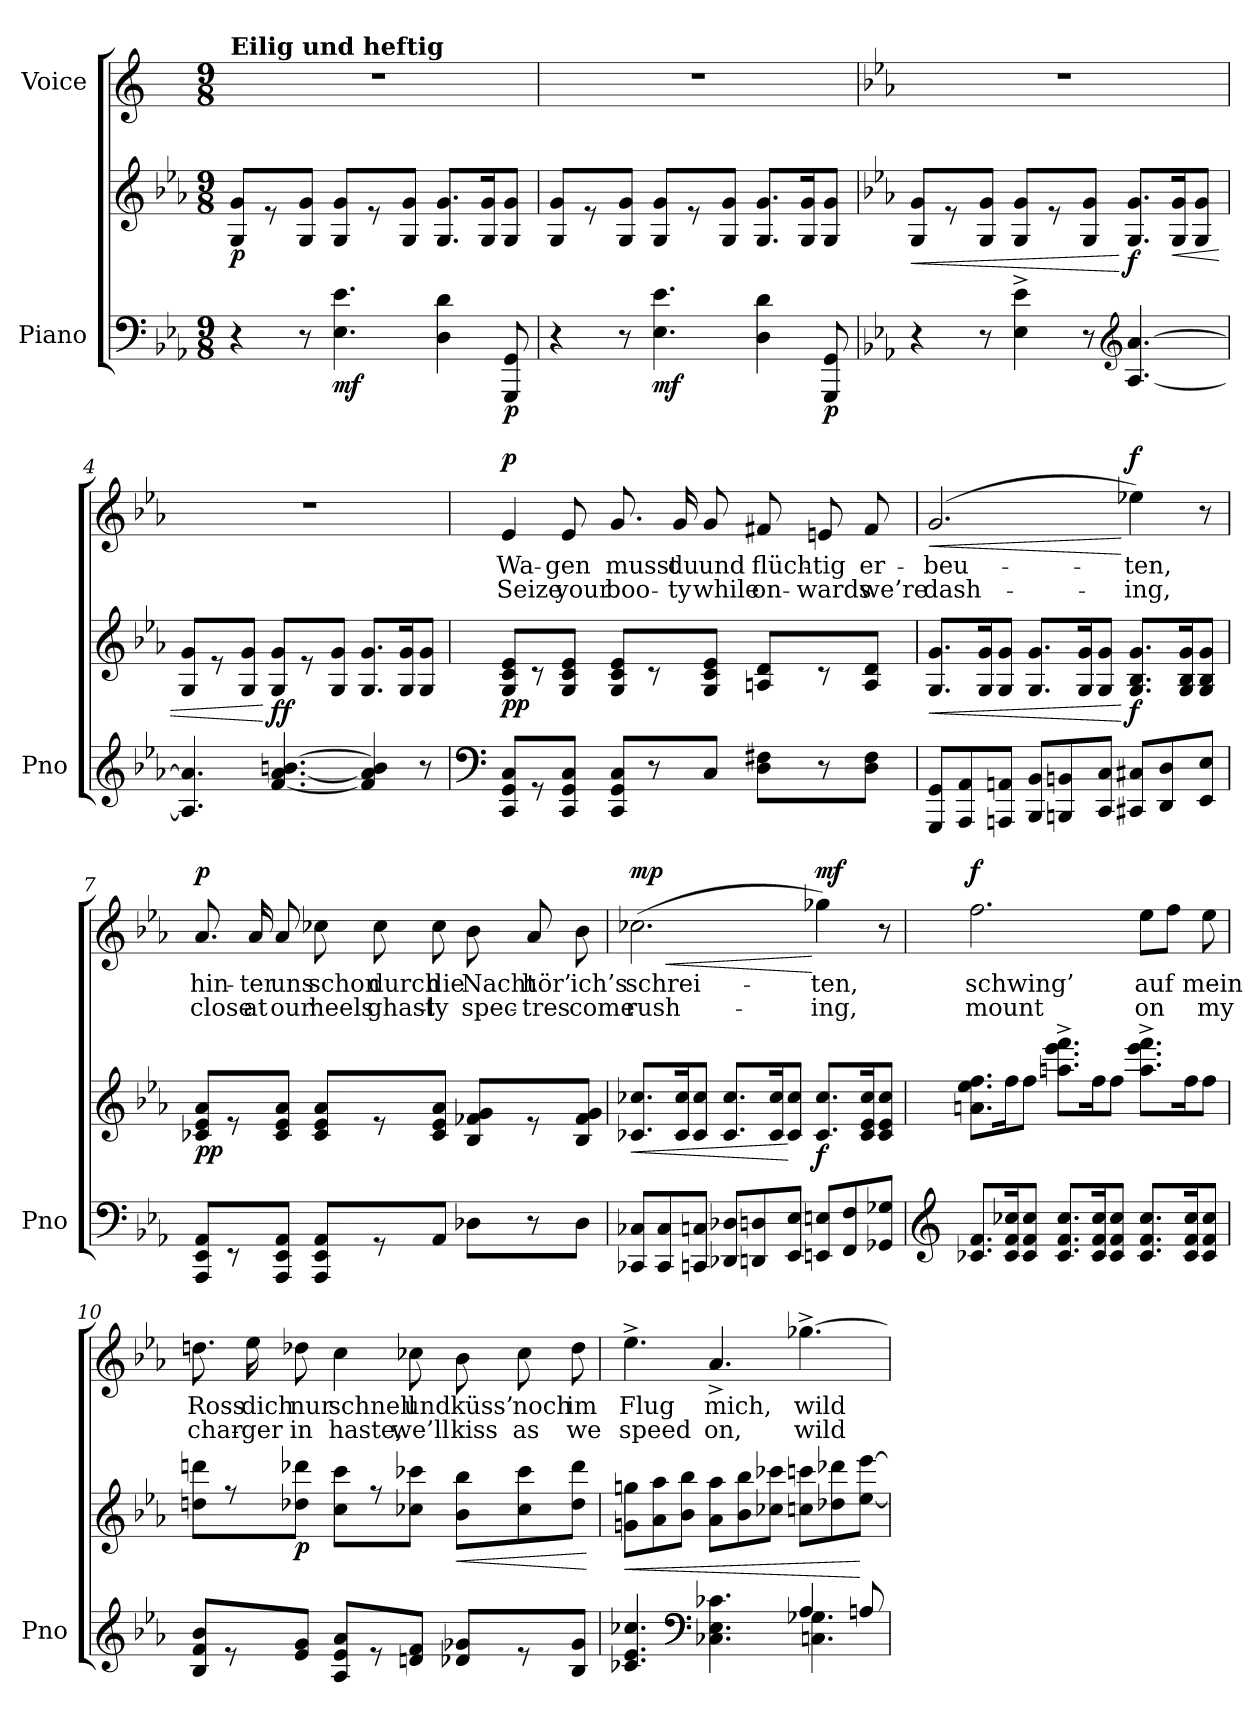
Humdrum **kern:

**kern	**kern	**dynam	**kern	**text	**text	**dynam
*part2	*part2	*part2	*part1	*part1	*part1	*part1
*staff3	*staff2	*staff2/3	*staff1	*staff1	*staff1	*staff1
*I"Piano	*	*	*I"Voice	*	*	*
*I'Pno	*	*	*	*	*	*
*clefF4	*clefG2	*	*clefG2	*	*	*
*k[b-e-a-]	*k[b-e-a-]	*	*k[]	*	*	*
*M9/8	*M9/8	*	*M9/8	*	*	*
=1	=1	=1	=1	=1	=1	=1
!	!	!	!LO:TX:a:B:t=Eilig und heftig	!	!	!
!	!	!LO:DY:b	!	!	!	!
4r	8G/ 8g/L	p	8%9r	.	.	.
.	8r	.	.	.	.	.
8r	8G/ 8g/J	.	.	.	.	.
!	!	!LO:DY:b=2	!	!	!	!
4.E-\ 4.e-\	8G/ 8g/L	mf	.	.	.	.
.	8r	.	.	.	.	.
.	8G/ 8g/J	.	.	.	.	.
4D\ 4d\	8.G/ 8.g/L	.	.	.	.	.
.	16G/ 16g/K	.	.	.	.	.
!	!	!LO:DY:b=2	!	!	!	!
8GGG/ 8GG/	8G/ 8g/J	p	.	.	.	.
=2	=2	=2	=2	=2	=2	=2
4r	8G/ 8g/L	.	8%9r	.	.	.
.	8r	.	.	.	.	.
8r	8G/ 8g/J	.	.	.	.	.
!	!	!LO:DY:b=2	!	!	!	!
4.E-\ 4.e-\	8G/ 8g/L	mf	.	.	.	.
.	8r	.	.	.	.	.
.	8G/ 8g/J	.	.	.	.	.
4D\ 4d\	8.G/ 8.g/L	.	.	.	.	.
.	16G/ 16g/K	.	.	.	.	.
!	!	!LO:DY:b=2	!	!	!	!
8GGG/ 8GG/	8G/ 8g/J	p	.	.	.	.
=3	=3	=3	=3	=3	=3	=3
*	*	*	*k[b-e-a-]	*	*	*
!	!	!LO:HP:b	!	!	!	!
4r	8G/ 8g/L	<	8%9r	.	.	.
.	8r	.	.	.	.	.
8r	8G/ 8g/J	.	.	.	.	.
4E-\^ 4e-\^	8G/ 8g/L	.	.	.	.	.
.	8r	.	.	.	.	.
8r	8G/ 8g/J	.	.	.	.	.
*clefG2	*	*	*	*	*	*
!	!	!LO:DY:n=1:b	!	!	!	!
[4.A-/ [4.a-/	8.G/ 8.g/L	[ f	.	.	.	.
!	!	!LO:HP:b	!	!	!	!
.	16G/ 16g/K	<	.	.	.	.
.	8G/ 8g/J	.	.	.	.	.
!!LO:LB:g=z
=4	=4	=4	=4	=4	=4	=4
4.A-/] 4.a-/]	8G/ 8g/L	.	8%9r	.	.	.
.	8r	.	.	.	.	.
.	8G/ 8g/J	.	.	.	.	.
!	!	!LO:DY:n=1:b	!	!	!	!
[4.f/ [4.a-/ [4.bn/	8G/ 8g/L	[ ff	.	.	.	.
.	8r	.	.	.	.	.
.	8G/ 8g/J	.	.	.	.	.
4f/] 4a-/] 4b/]	8.G/ 8.g/L	.	.	.	.	.
.	16G/ 16g/K	.	.	.	.	.
8r	8G/ 8g/J	.	.	.	.	.
=5	=5	=5	=5	=5	=5	=5
*clefF4	*	*	*	*	*	*
!	!	!LO:DY:b	!	!LO:LY:b	!LO:LY:b	!LO:DY:a
8CC/ 8GG/ 8C/L	8G/ 8c/ 8e-/L	pp	4e-/	Wa-	Seize	p
8r	8r	.	.	.	.	.
!	!	!	!	!LO:LY:b	!LO:LY:b	!
8CC/ 8GG/ 8C/J	8G/ 8c/ 8e-/J	.	8e-/	-gen	your	.
!	!	!	!	!LO:LY:b	!LO:LY:b	!
8CC/ 8GG/ 8C/L	8G/ 8c/ 8e-/L	.	8.g/	musst	boo-	.
8r	8r	.	.	.	.	.
!	!	!	!	!LO:LY:b	!LO:LY:b	!
.	.	.	16g/	du	-ty	.
!	!	!	!	!LO:LY:b	!LO:LY:b	!
8C/J	8G/ 8c/ 8e-/J	.	8g/	und	while	.
!	!	!	!	!LO:LY:b	!LO:LY:b	!
8D\ 8F#X\L	8An/ 8d/L	.	8f#X/	flüch-	on-	.
!	!	!	!	!LO:LY:b	!LO:LY:b	!
8r	8r	.	8en/	-tig	-wards	.
!	!	!	!	!LO:LY:b	!LO:LY:b	!
8D\ 8F#\J	8A/ 8d/J	.	8f#/	er-	we’re	.
=6	=6	=6	=6	=6	=6	=6
!	!	!LO:HP:b	!	!LO:LY:b	!LO:LY:b	!LO:HP:b
8GGG/ 8GG/L	8.G/ 8.g/L	<	(>2.g/	-beu-	dash-	<
8AAA-/ 8AA-/	.	.	.	.	.	.
.	16G/ 16g/K	.	.	.	.	.
8AAAn/ 8AAn/J	8G/ 8g/J	.	.	.	.	.
8BBB-/ 8BB-/L	8.G/ 8.g/L	.	.	.	.	.
8BBBn/ 8BBn/	.	.	.	.	.	.
.	16G/ 16g/K	.	.	.	.	.
8CC/ 8C/J	8G/ 8g/J	.	.	.	.	.
!	!	!LO:DY:n=1:b	!	!LO:LY:b	!LO:LY:b	!LO:DY:n=1:a
8CC#X/ 8C#X/L	8.G/ 8.B-/ 8.g/L	[ f	4ee-X\)	-ten,	-ing,	[ f
8DD/ 8D/	.	.	.	.	.	.
.	16G/ 16B-/ 16g/K	.	.	.	.	.
8EE-/ 8E-/J	8G/ 8B-/ 8g/J	.	8r	.	.	.
!!LO:LB:g=z
=7	=7	=7	=7	=7	=7	=7
!	!	!LO:DY:b	!	!LO:LY:b	!LO:LY:b	!LO:DY:a
8AAA-/ 8EE-/ 8AA-/L	8c-X/ 8e-/ 8a-/L	pp	8.a-/	hin-	close	p
8r	8r	.	.	.	.	.
!	!	!	!	!LO:LY:b	!LO:LY:b	!
.	.	.	16a-/	-ter	at	.
!	!	!	!	!LO:LY:b	!LO:LY:b	!
8AAA-/ 8EE-/ 8AA-/J	8c-/ 8e-/ 8a-/J	.	8a-/	uns	our	.
!	!	!	!	!LO:LY:b	!LO:LY:b	!
8AAA-/ 8EE-/ 8AA-/L	8c-/ 8e-/ 8a-/L	.	8cc-X\	schon	heels	.
!	!	!	!	!LO:LY:b	!LO:LY:b	!
8r	8r	.	8cc-\	durch	ghast-	.
!	!	!	!	!LO:LY:b	!LO:LY:b	!
8AA-/J	8c-/ 8e-/ 8a-/J	.	8cc-\	die	-ly	.
!	!	!	!	!LO:LY:b	!LO:LY:b	!
8D-X\L	8B-/ 8f-X/ 8g/L	.	8b-\	Nacht	spec-	.
!	!	!	!	!LO:LY:b	!LO:LY:b	!
8r	8r	.	8a-/	hör’	-tres	.
!	!	!	!	!LO:LY:b	!LO:LY:b	!
8D-\J	8B-/ 8f-/ 8g/J	.	8b-\	ich’s	come	.
=8	=8	=8	=8	=8	=8	=8
!	!	!LO:HP:b	!	!LO:LY:b	!LO:LY:b	!LO:HP:b
!	!	!	!	!	!	!LO:DY:n=1:a
8CC-X/ 8C-X/L	8.c-X/ 8.cc-X/L	<	(>2.cc-X\	schrei-	rush-	< mp
8CC-/ 8C-/	.	.	.	.	.	.
.	16c-/ 16cc-/K	.	.	.	.	.
8CCn/ 8Cn/J	8c-/ 8cc-/J	.	.	.	.	.
8DD-X/ 8D-X/L	8.c-/ 8.cc-/L	.	.	.	.	.
8DDn/ 8Dn/	.	.	.	.	.	.
.	16c-/ 16cc-/K	.	.	.	.	.
8EE-/ 8E-/J	8c-/ 8cc-/J	[	.	.	.	.
!	!	!LO:DY:b	!	!LO:LY:b	!LO:LY:b	!LO:DY:n=2:a
8EEn/ 8En/L	8.c-/ 8.cc-/L	f	4gg-X\)	-ten,	-ing,	[ mf
8FF/ 8F/	.	.	.	.	.	.
.	16c-/ 16e-/ 16cc-/K	.	.	.	.	.
8GG-X/ 8G-X/J	8c-/ 8e-/ 8cc-/J	.	8r	.	.	.
!!LO:LB:g=z
=9	=9	=9	=9	=9	=9	=9
*clefG2	*	*	*	*	*	*
!	!	!	!	!LO:LY:b	!LO:LY:b	!LO:DY:a
8.c-X/ 8.f/L	8.an\ 8.ee-\ 8.ff\L	.	2.ff\	schwing’	mount	f
16c-/ 16f/ 16cc-X/K	16ff\K	.	.	.	.	.
8c-/ 8f/ 8cc-/J	8ff\J	.	.	.	.	.
8.c-/ 8.f/ 8.cc-/L	8.aan\^ 8.eee-\^ 8.fff\^L	.	.	.	.	.
16c-/ 16f/ 16cc-/K	16ff\K	.	.	.	.	.
8c-/ 8f/ 8cc-/J	8ff\J	.	.	.	.	.
!	!	!	!	!LO:LY:b	!LO:LY:b	!
8.c-/ 8.f/ 8.cc-/L	8.aa\^ 8.eee-\^ 8.fff\^L	.	8ee-\L	auf	on	.
.	.	.	8ff\J	.	.	.
16c-/ 16f/ 16cc-/K	16ff\K	.	.	.	.	.
!	!	!	!	!LO:LY:b	!LO:LY:b	!
8c-/ 8f/ 8cc-/J	8ff\J	.	8ee-\	mein	my	.
=10	=10	=10	=10	=10	=10	=10
!	!	!	!	!LO:LY:b	!LO:LY:b	!
8B-/ 8f/ 8b-/L	8ddn\ 8dddn\L	.	8.ddn\	Ross	char-	.
8r	8r	.	.	.	.	.
!	!	!	!	!LO:LY:b	!LO:LY:b	!
.	.	.	16ee-\	dich	-ger	.
!	!	!LO:DY:b	!	!LO:LY:b	!LO:LY:b	!
8e-/ 8g/J	8dd-X\ 8ddd-X\J	p	8dd-X\	nur	in	.
!	!	!	!	!LO:LY:b	!LO:LY:b	!
8A-/ 8e-/ 8a-/L	8cc\ 8ccc\L	.	4cc\	schnell	haste,	.
8r	8r	.	.	.	.	.
!	!	!	!	!LO:LY:b	!LO:LY:b	!
8dn/ 8f/J	8cc-X\ 8ccc-X\J	.	8cc-X\	und	we’ll	.
!	!	!LO:HP:b	!	!LO:LY:b	!LO:LY:b	!
8d-X/ 8g-X/L	8b-\ 8bb-\L	<	8b-\	küss’	kiss	.
!	!	!	!	!LO:LY:b	!LO:LY:b	!
8r	8cc-\ 8ccc-\	.	8cc-\	noch	as	.
!	!	!	!	!LO:LY:b	!LO:LY:b	!
8B-/ 8g-/J	8dd-\ 8ddd-\J	.	8dd-\	im	we	.
.	.	[	.	.	.	.
=11	=11	=11	=11	=11	=11	=11
*^	*	*	*	*	*	*
!	!	!	!LO:HP:b	!	!LO:LY:b	!LO:LY:b	!
4.rddyy	4.c-X/ 4.e-/ 4.cc-X/	8gn\ 8ggn\L	<	4.ee-^\	Flug	speed	.
.	.	8a-\ 8aa-\	.	.	.	.	.
.	.	8b-\ 8bb-\J	.	.	.	.	.
*clefF4	*	*	*	*	*	*	*
!	!	!	!	!	!LO:LY:b	!LO:LY:b	!
4.C-X\ 4.E-\ 4.c-X\	4.rGGyy	8a-\ 8aa-\L	.	4.a-^/	mich,	on,	.
.	.	8b-\ 8bb-\	.	.	.	.	.
.	.	8cc-X\ 8ccc-X\J	.	.	.	.	.
!	!	!	!	!	!LO:LY:b	!LO:LY:b	!
4A-/	4.Cn\ 4.G-X\	8ccn\ 8cccn\L	.	[4.gg-X^\	wild-	wild	.
.	.	8dd-X\ 8ddd-X\	.	.	.	.	.
8An/	.	[8ee-\ [8eee-\J	[	.	.	.	.
*v	*v	*	*	*	*	*	*
=	=	=	=	=	=	=
*-	*-	*-	*-	*-	*-	*-
